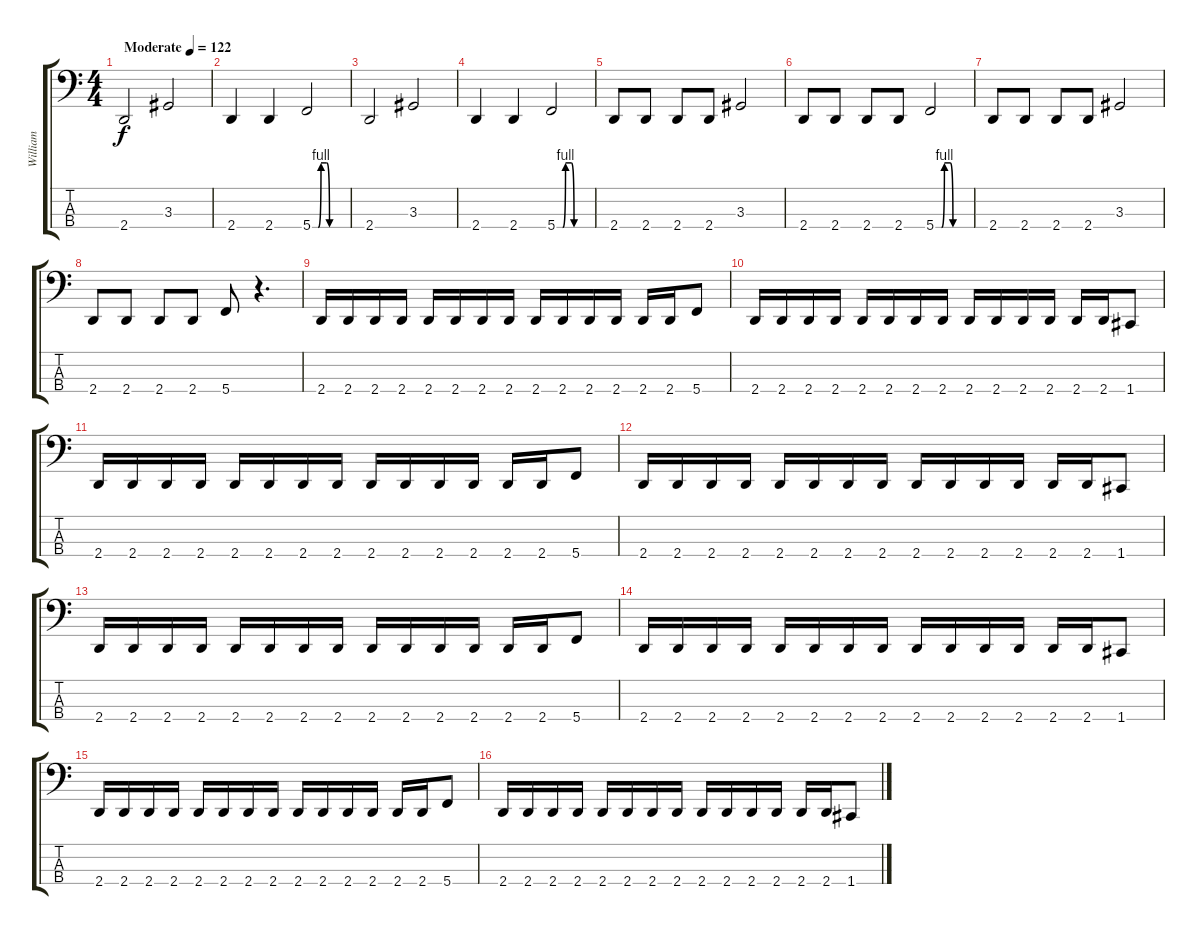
\track ("William" "William") {instrument electricbassfinger}
\staff {score tabs}
\tuning (Eb2 Bb1 F1 C1) {hide}
\ts (4 4)
\tempo (122 "Moderate")
\clef f4
\ks c
2.4.2{dy f instrument electricbassfinger} 3.3.2 |
2.4.4 2.4.4 5.4{be (custom 0 0 10 0 15 4 25 4 30 0 60 0)}.2 |
2.4.2 3.3.2 |
2.4.4 2.4.4 5.4{be (custom 0 0 10 0 15 4 25 4 30 0 60 0)}.2 |
2.4.8 2.4.8 2.4.8 2.4.8 3.3.2 |
2.4.8 2.4.8 2.4.8 2.4.8 5.4{be (custom 0 0 10 0 15 4 25 4 30 0 60 0)}.2 |
2.4.8 2.4.8 2.4.8 2.4.8 3.3.2 |
2.4.8 2.4.8 2.4.8 2.4.8 5.4.8 r.4{d} |
2.4.16 2.4.16 2.4.16 2.4.16 2.4.16 2.4.16 2.4.16 2.4.16 2.4.16 2.4.16 2.4.16 2.4.16 2.4.16 2.4.16 5.4.8 |
2.4.16 2.4.16 2.4.16 2.4.16 2.4.16 2.4.16 2.4.16 2.4.16 2.4.16 2.4.16 2.4.16 2.4.16 2.4.16 2.4.16 1.4.8 |
2.4.16 2.4.16 2.4.16 2.4.16 2.4.16 2.4.16 2.4.16 2.4.16 2.4.16 2.4.16 2.4.16 2.4.16 2.4.16 2.4.16 5.4.8 |
2.4.16 2.4.16 2.4.16 2.4.16 2.4.16 2.4.16 2.4.16 2.4.16 2.4.16 2.4.16 2.4.16 2.4.16 2.4.16 2.4.16 1.4.8 |
2.4.16 2.4.16 2.4.16 2.4.16 2.4.16 2.4.16 2.4.16 2.4.16 2.4.16 2.4.16 2.4.16 2.4.16 2.4.16 2.4.16 5.4.8 |
2.4.16 2.4.16 2.4.16 2.4.16 2.4.16 2.4.16 2.4.16 2.4.16 2.4.16 2.4.16 2.4.16 2.4.16 2.4.16 2.4.16 1.4.8 |
2.4.16 2.4.16 2.4.16 2.4.16 2.4.16 2.4.16 2.4.16 2.4.16 2.4.16 2.4.16 2.4.16 2.4.16 2.4.16 2.4.16 5.4.8 |
2.4.16 2.4.16 2.4.16 2.4.16 2.4.16 2.4.16 2.4.16 2.4.16 2.4.16 2.4.16 2.4.16 2.4.16 2.4.16 2.4.16 1.4.8
